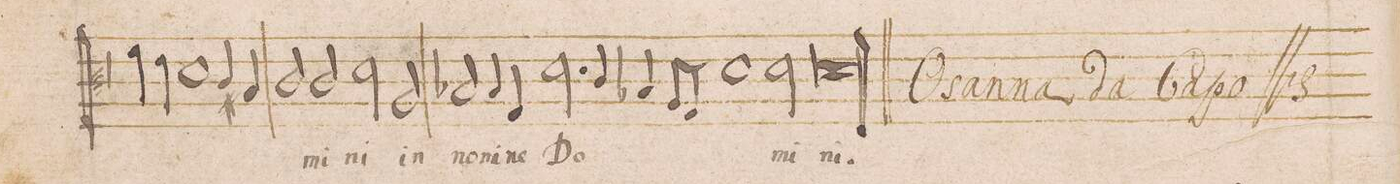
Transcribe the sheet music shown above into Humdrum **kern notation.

**kern	**text
*I"DISCANTVS	*
*clefC3	*
*k[]	*
*met(C|)	*
*M2/1	*
4fny\	.
4e\	.
1d	.
4c#X/	.
4B/	.
=68-	=68-
2c#yX/	.
2c#/	-mi-
2d\	-ni
2A/	in
=69-	=69-
2B-X/	no-
4B-/	-mi-
4G/	-ne
2.d\	Do-
4cny/	.
=70-	=70-
4B-X/	.
8A/L	.
8G/J	.
1d	.
2d\	-mi-
=71-	=71-
0dl	-ni.
==	==
*-	*-
